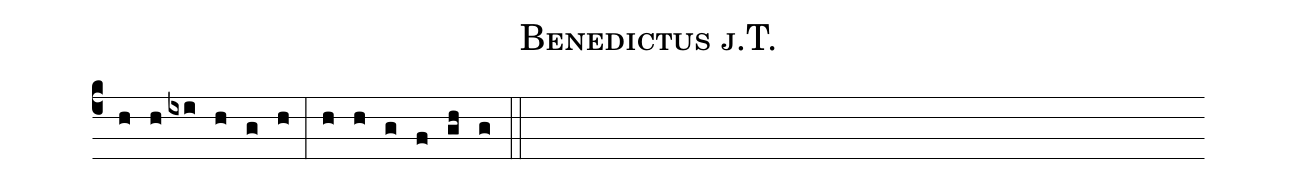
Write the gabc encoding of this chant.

name: Benedictus j.T.;
%%
(c4) (h) (h) (ixi) (h) (g) (h) (:) (h) (h) (g) (f) (gh) (g) (::)
